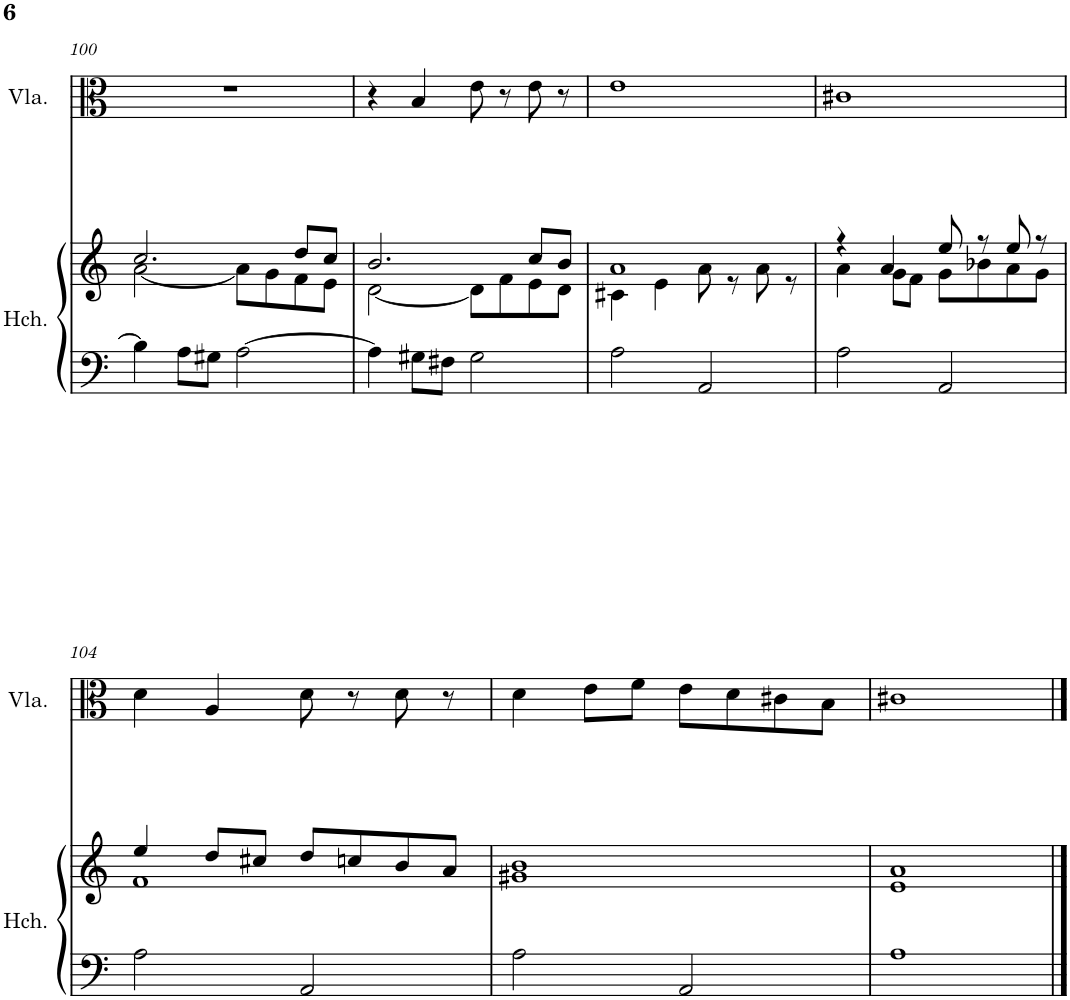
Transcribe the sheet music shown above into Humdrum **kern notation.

**kern	**kern	**kern
*part2	*part2	*part1
*staff3	*staff2	*staff1
*I"Harpsichord.	*	*I"Viola.
*I'Hch.	*	*I'Vla.
!!LO:PB:g=z
*clefF4	*clefG2	*clefC3
*k[]	*k[]	*k[]
*M2/2	*M2/2	*M2/2
=100	=100	=100
*	*^	*
4B\]	2.cc/	[2a\	1r
8A\L	.	.	.
8G#X\J	.	.	.
[2A\	.	8a\L]	.
.	.	8g\	.
.	8dd/L	8f\	.
.	8cc/J	8e\J	.
=101	=101	=101	=101
4A\]	2.b/	[2d\	4r
8G#X\L	.	.	4B/
8F#X\J	.	.	.
2G#\	.	8d\L]	8e\
.	.	8f\	8r
.	8cc/L	8e\	8e\
.	8b/J	8d\J	8r
=102	=102	=102	=102
2A\	1a	4c#X\	1e
.	.	4e\	.
2AA/	.	8a\	.
.	.	8r	.
.	.	8a\	.
.	.	8r	.
=103	=103	=103	=103
2A\	4r	4a\	1c#X
.	4a/	8g\L	.
.	.	8f\J	.
2AA/	8ee/	8g\L	.
.	8r	8b-X\	.
.	8ee/	8a\	.
.	8r	8g\J	.
!!LO:LB:g=z
=104	=104	=104	=104
2A\	4ee/	1f	4d\
.	8dd/L	.	4A/
.	8cc#X/J	.	.
2AA/	8dd/L	.	8d\
.	8ccn/	.	8r
.	8b/	.	8d\
.	8a/J	.	8r
=105	=105	=105	=105
2A\	1b	1g#X	4d\
.	.	.	8e\L
.	.	.	8f\J
2AA/	.	.	8e\L
.	.	.	8d\
.	.	.	8c#X\
.	.	.	8B\J
=106	=106	=106	=106
1A	1a	1e	1c#X
*	*v	*v	*
==	==	==
*-	*-	*-
